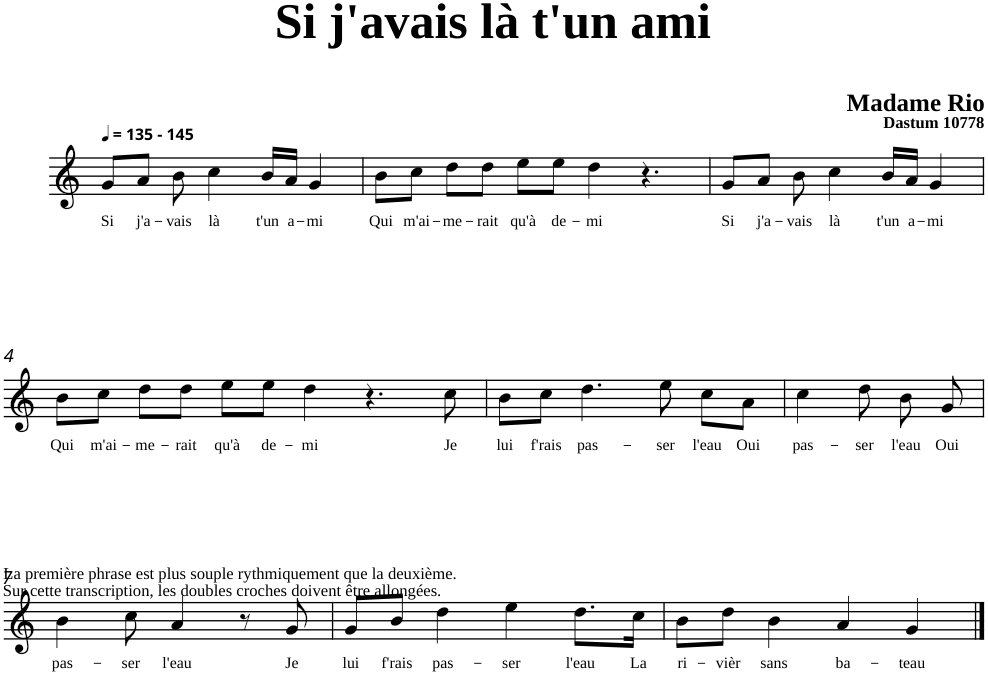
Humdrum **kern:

**kern	**text
*part1	*part1
*staff1	*staff1
*clefG2	*
*k[]	*
=1	=1
!LO:TX:a:B:t=- 145	!
!	!LO:LY:b
8g/L	Si
!	!LO:LY:b
8a/J	j'a-
!	!LO:LY:b
8b\	-vais
!	!LO:LY:b
4cc\	là
!	!LO:LY:b
16b/LL	t'un
!	!LO:LY:b
16a/JJ	a-
!	!LO:LY:b
4g/	-mi
=2	=2
!	!LO:LY:b
8b\L	Qui
!	!LO:LY:b
8cc\J	m'ai-
!	!LO:LY:b
8dd\L	-me-
!	!LO:LY:b
8dd\J	-rait
!	!LO:LY:b
8ee\L	qu'à
!	!LO:LY:b
8ee\J	de-
!	!LO:LY:b
4dd\	-mi
4.r	.
=3	=3
!	!LO:LY:b
8g/L	Si
!	!LO:LY:b
8a/J	j'a-
!	!LO:LY:b
8b\	-vais
!	!LO:LY:b
4cc\	là
!	!LO:LY:b
16b/LL	t'un
!	!LO:LY:b
16a/JJ	a-
!	!LO:LY:b
4g/	-mi
!!LO:LB:g=z
=4	=4
!	!LO:LY:b
8b\L	Qui
!	!LO:LY:b
8cc\J	m'ai-
!	!LO:LY:b
8dd\L	-me-
!	!LO:LY:b
8dd\J	-rait
!	!LO:LY:b
8ee\L	qu'à
!	!LO:LY:b
8ee\J	de-
!	!LO:LY:b
4dd\	-mi
4.r	.
!	!LO:LY:b
8cc\	Je
=5	=5
!	!LO:LY:b
8b\L	lui
!	!LO:LY:b
8cc\J	f'rais
!	!LO:LY:b
4.dd\	pas-
!	!LO:LY:b
8ee\	-ser
!	!LO:LY:b
8cc\L	l'eau
!	!LO:LY:b
8a\J	Oui
=6	=6
!	!LO:LY:b
4cc\	pas-
!	!LO:LY:b
8dd\	-ser
!	!LO:LY:b
8b\	l'eau
!	!LO:LY:b
8g/	Oui
!!LO:LB:g=z
=7	=7
!	!LO:LY:b
4b\	pas-
!	!LO:LY:b
8cc\	-ser
!	!LO:LY:b
4a/	l'eau
8r	.
!	!LO:LY:b
8g/	Je
=8	=8
!	!LO:LY:b
8g/L	lui
!	!LO:LY:b
8b/J	f'rais
!	!LO:LY:b
4dd\	pas-
!	!LO:LY:b
4ee\	-ser
!	!LO:LY:b
8.dd\L	l'eau
!	!LO:LY:b
16cc\Jk	La
=9	=9
!	!LO:LY:b
8b\L	ri-
!	!LO:LY:b
8dd\J	-vièr
!	!LO:LY:b
4b\	sans
!	!LO:LY:b
4a/	ba-
!	!LO:LY:b
4g/	-teau
==	==
*-	*-
